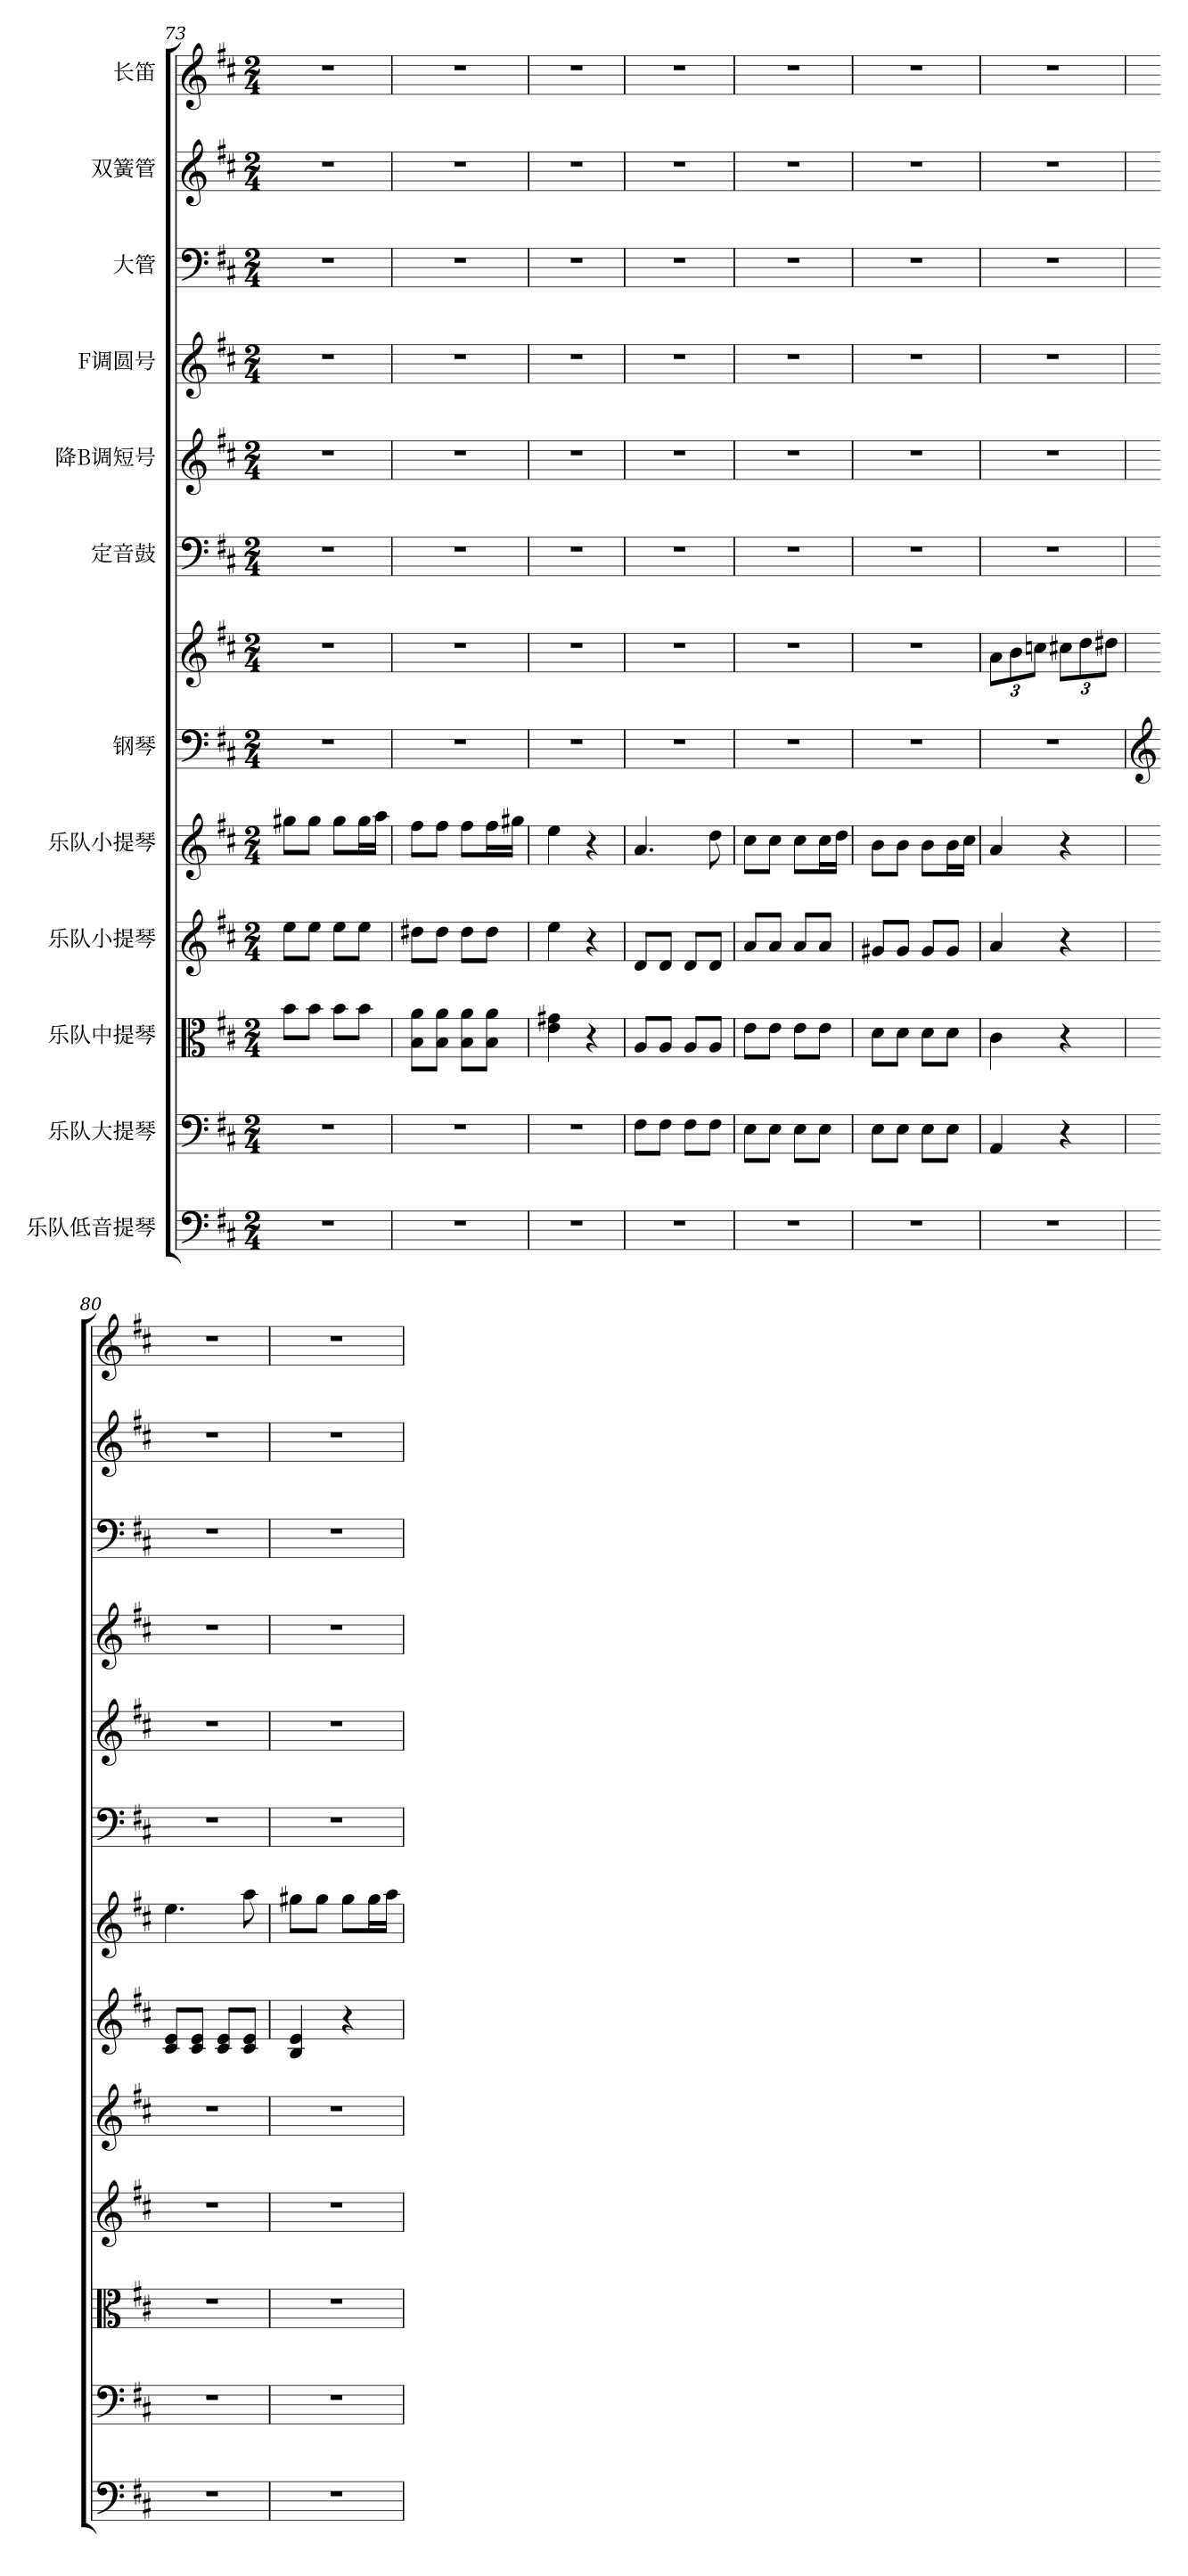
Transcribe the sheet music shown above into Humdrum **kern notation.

**kern	**kern	**kern	**kern	**kern	**kern	**kern	**kern	**kern	**kern	**kern	**kern	**kern
*part12	*part11	*part10	*part9	*part8	*part7	*part7	*part6	*part5	*part4	*part3	*part2	*part1
*staff13	*staff12	*staff11	*staff10	*staff9	*staff8	*staff7	*staff6	*staff5	*staff4	*staff3	*staff2	*staff1
*I"乐队低音提琴	*I"乐队大提琴	*I"乐队中提琴	*I"乐队小提琴	*I"乐队小提琴	*I"钢琴	*	*I"定音鼓	*I"降B调短号	*I"F调圆号	*I"大管	*I"双簧管	*I"长笛
*clefF4	*clefF4	*clefC3	*clefG2	*clefG2	*clefF4	*clefG2	*clefF4	*clefG2	*clefG2	*clefF4	*clefG2	*clefG2
*ITrd7c12	*	*	*	*	*	*	*	*ITrd1c2	*ITrd4c7	*	*	*
*k[f#c#]	*k[f#c#]	*k[f#c#]	*k[f#c#]	*k[f#c#]	*k[f#c#]	*k[f#c#]	*k[f#c#]	*k[]	*k[f#]	*k[f#c#]	*k[f#c#]	*k[f#c#]
*M2/4	*M2/4	*M2/4	*M2/4	*M2/4	*M2/4	*M2/4	*M2/4	*M2/4	*M2/4	*M2/4	*M2/4	*M2/4
=73	=73	=73	=73	=73	=73	=73	=73	=73	=73	=73	=73	=73
2r	2r	8b\L	8ee\L	8gg#X\L	2r	2r	2r	2r	2r	2r	2r	2r
.	.	8b\J	8ee\J	8gg#\J	.	.	.	.	.	.	.	.
.	.	8b\L	8ee\L	8gg#\L	.	.	.	.	.	.	.	.
.	.	8b\J	8ee\J	16gg#\L	.	.	.	.	.	.	.	.
.	.	.	.	16aa\JJ	.	.	.	.	.	.	.	.
=74	=74	=74	=74	=74	=74	=74	=74	=74	=74	=74	=74	=74
2r	2r	8B\ 8a\L	8dd#X\L	8ff#\L	2r	2r	2r	2r	2r	2r	2r	2r
.	.	8B\ 8a\J	8dd#\J	8ff#\J	.	.	.	.	.	.	.	.
.	.	8B\ 8a\L	8dd#\L	8ff#\L	.	.	.	.	.	.	.	.
.	.	8B\ 8a\J	8dd#\J	16ff#\L	.	.	.	.	.	.	.	.
.	.	.	.	16gg#X\JJ	.	.	.	.	.	.	.	.
!!LO:PB:g=z
=75	=75	=75	=75	=75	=75	=75	=75	=75	=75	=75	=75	=75
2r	2r	4e\ 4g#X\	4ee\	4ee\	2r	2r	2r	2r	2r	2r	2r	2r
.	.	4r	4r	4r	.	.	.	.	.	.	.	.
=76	=76	=76	=76	=76	=76	=76	=76	=76	=76	=76	=76	=76
2r	8F#\L	8A/L	8d/L	4.a/	2r	2r	2r	2r	2r	2r	2r	2r
.	8F#\J	8A/J	8d/J	.	.	.	.	.	.	.	.	.
.	8F#\L	8A/L	8d/L	.	.	.	.	.	.	.	.	.
.	8F#\J	8A/J	8d/J	8dd\	.	.	.	.	.	.	.	.
=77	=77	=77	=77	=77	=77	=77	=77	=77	=77	=77	=77	=77
2r	8E\L	8e\L	8a/L	8cc#\L	2r	2r	2r	2r	2r	2r	2r	2r
.	8E\J	8e\J	8a/J	8cc#\J	.	.	.	.	.	.	.	.
.	8E\L	8e\L	8a/L	8cc#\L	.	.	.	.	.	.	.	.
.	8E\J	8e\J	8a/J	16cc#\L	.	.	.	.	.	.	.	.
.	.	.	.	16dd\JJ	.	.	.	.	.	.	.	.
=78	=78	=78	=78	=78	=78	=78	=78	=78	=78	=78	=78	=78
2r	8E\L	8d\L	8g#X/L	8b\L	2r	2r	2r	2r	2r	2r	2r	2r
.	8E\J	8d\J	8g#/J	8b\J	.	.	.	.	.	.	.	.
.	8E\L	8d\L	8g#/L	8b\L	.	.	.	.	.	.	.	.
.	8E\J	8d\J	8g#/J	16b\L	.	.	.	.	.	.	.	.
.	.	.	.	16cc#\JJ	.	.	.	.	.	.	.	.
=79	=79	=79	=79	=79	=79	=79	=79	=79	=79	=79	=79	=79
*	*	*	*	*	*	*Xbrackettup	*	*	*	*	*	*
2r	4AA/	4c#\	4a/	4a/	2r	12a\L	2r	2r	2r	2r	2r	2r
.	.	.	.	.	.	12b\	.	.	.	.	.	.
.	.	.	.	.	.	12ccn\J	.	.	.	.	.	.
.	4r	4r	4r	4r	.	12cc#X\L	.	.	.	.	.	.
.	.	.	.	.	.	12dd\	.	.	.	.	.	.
.	.	.	.	.	.	12dd#X\J	.	.	.	.	.	.
=80	=80	=80	=80	=80	=80	=80	=80	=80	=80	=80	=80	=80
*	*	*	*	*	*clefG2	*	*	*	*	*	*	*
2r	2r	2r	2r	2r	8c#/ 8e/L	4.ee\	2r	2r	2r	2r	2r	2r
.	.	.	.	.	8c#/ 8e/J	.	.	.	.	.	.	.
.	.	.	.	.	8c#/ 8e/L	.	.	.	.	.	.	.
.	.	.	.	.	8c#/ 8e/J	8aa\	.	.	.	.	.	.
!!LO:PB:g=z
=81	=81	=81	=81	=81	=81	=81	=81	=81	=81	=81	=81	=81
2r	2r	2r	2r	2r	4B/ 4e/	8gg#X\L	2r	2r	2r	2r	2r	2r
.	.	.	.	.	.	8gg#\J	.	.	.	.	.	.
.	.	.	.	.	4r	8gg#\L	.	.	.	.	.	.
.	.	.	.	.	.	16gg#\L	.	.	.	.	.	.
.	.	.	.	.	.	16aa\JJ	.	.	.	.	.	.
=	=	=	=	=	=	=	=	=	=	=	=	=
*-	*-	*-	*-	*-	*-	*-	*-	*-	*-	*-	*-	*-
